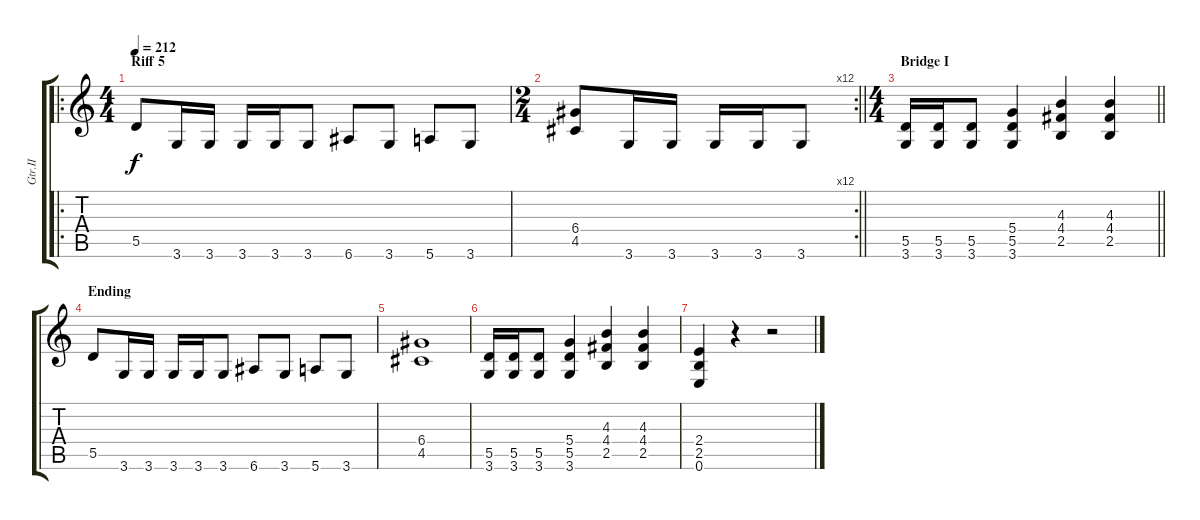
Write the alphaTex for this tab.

\track ("Gtr.II" "Gtr.II") {instrument overdrivenguitar}
\staff {score tabs}
\tuning (E4 B3 G3 D3 A2 E2) {hide}
\ro
\ts (4 4)
\section ("" "Riff 5")
\tempo 212
\clef g2
\ks c
5.5.8{dy f} 3.6.16 3.6.16 3.6.16 3.6.16 3.6.8 6.6.8 3.6.8 5.6.8 3.6.8 |
\rc 12
\ts (2 4)
\barLineRight lightlight
(6.4 4.5).8 3.6.16 3.6.16 3.6.16 3.6.16 3.6.8 |
\ts (4 4)
\section ("" "Bridge I")
\barLineRight lightlight
(5.5 3.6).16 (5.5 3.6).16 (5.5 3.6).8 (5.4 5.5 3.6).4 (4.3 4.4 2.5).4 (4.3 4.4 2.5).4 |
\section ("" "Ending")
5.5.8 3.6.16 3.6.16 3.6.16 3.6.16 3.6.8 6.6.8 3.6.8 5.6.8 3.6.8 |
(6.4 4.5).1 |
(5.5 3.6).16 (5.5 3.6).16 (5.5 3.6).8 (5.4 5.5 3.6).4 (4.3 4.4 2.5).4 (4.3 4.4 2.5).4 |
(2.4 2.5 0.6).4 r.4 r.2
